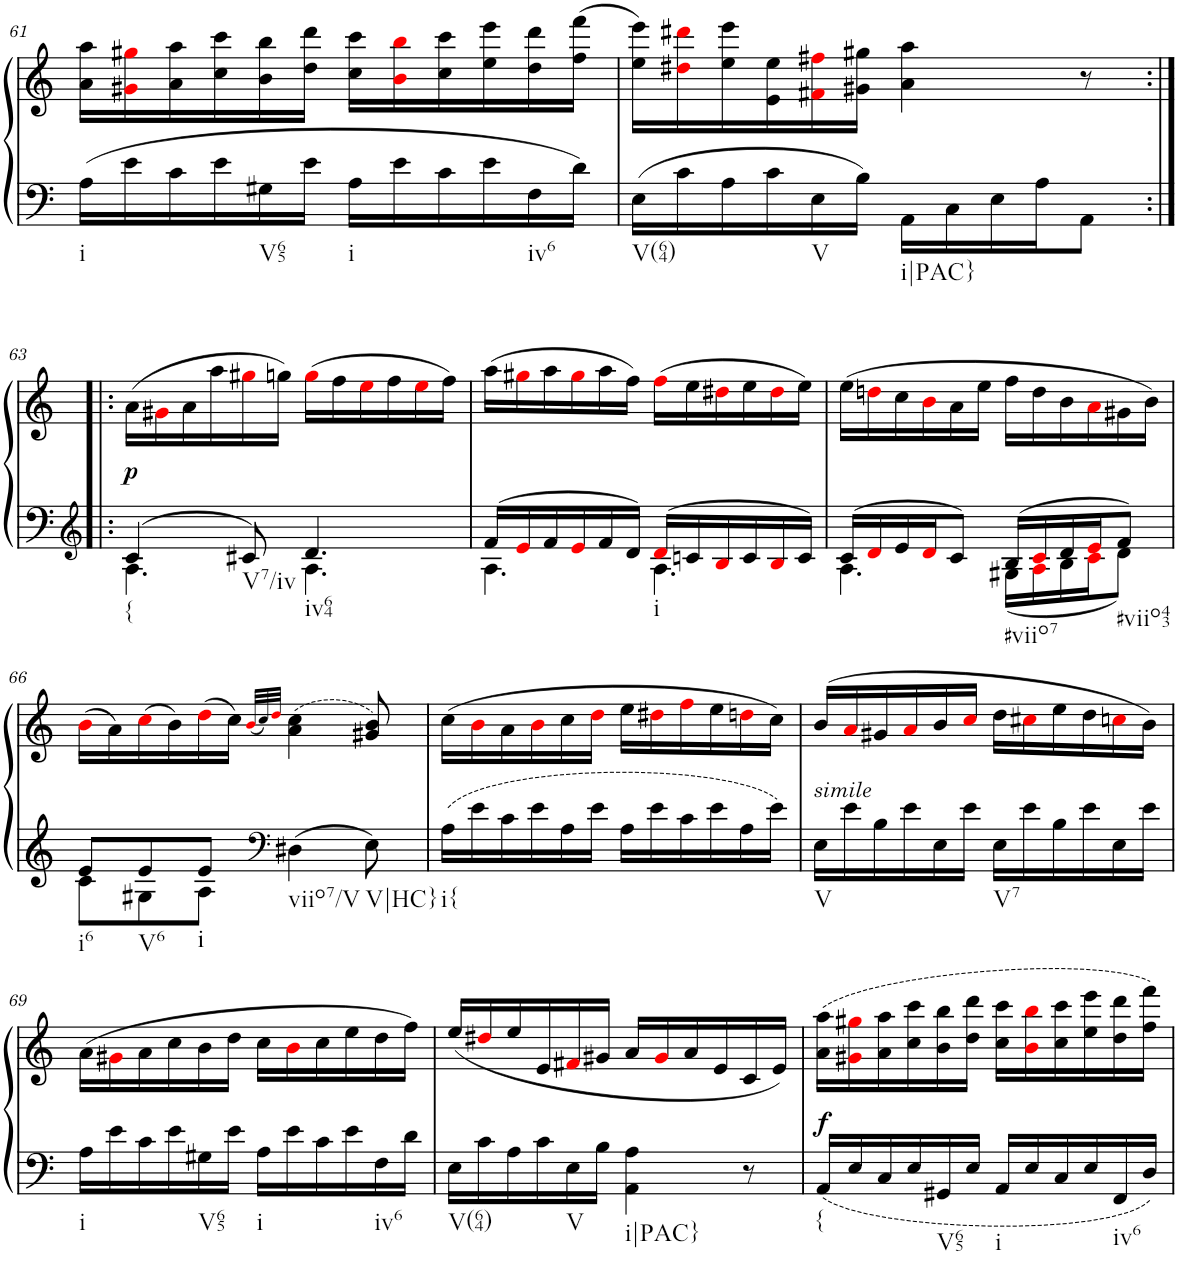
**kern	**kern	**dynam
*part1	*part1	*part1
*staff2	*staff1	*staff1/2
*I"Piano	*	*
*I'Pno.	*	*
!!LO:PB:g=z
*clefF4	*clefG2	*
*k[]	*k[]	*
*M6/8	*M6/8	*
=61	=61	=61
!LO:TX:b:t=i	!	!
16A\LL	16a\ 16aa\LL	.
16e\	16g#Xi\ 16gg#Xi\	.
16c\	16a\ 16aa\	.
16e\	16cc\ 16ccc\	.
!LO:TX:b:t=V65	!	!
16G#X\	16b\ 16bb\	.
16e\JJ	16dd\ 16ddd\JJ	.
!LO:TX:b:t=i	!	!
16A\LL	16cc\ 16ccc\LL	.
16e\	16bi\ 16bbi\	.
16c\	16cc\ 16ccc\	.
16e\	16ee\ 16eee\	.
!LO:TX:b:t=iv6	!	!
16F\	16dd\ 16ddd\	.
16d\JJ	(16ff\ 16fff\JJ	.
=62	=62	=62
!LO:TX:b:t=V(64)	!	!
16E\LL	16ee\ 16eee\LL)	.
16c\	16dd#Xi\ 16ddd#Xi\	.
16A\	16ee\ 16eee\	.
16c\	16e\ 16ee\	.
!LO:TX:b:t=V	!	!
16E\	16f#Xi\ 16ff#Xi\	.
16B\JJ	16g#X\ 16gg#X\JJ	.
!LO:TX:b:t=i|PAC}	!	!
16AA\LL	4a\ 4aa\	.
16C\	.	.
16E\	.	.
16A\J	.	.
8AA\J	8r	.
!!LO:LB:g=z
=63:|!|:	=63:|!|:	=63:|!|:
*clefG2	*	*
*^	*	*
!LO:TX:b:t={	!	!	!
!	!	!	!LO:DY:b
4c/	4.A\	(16a\LL	p
.	.	16g#Xi\	.
.	.	16a\	.
.	.	16aa\	.
!LO:TX:b:t=V7/iv	!	!	!
8c#X/	.	16gg#Xi\	.
.	.	16ggn\JJ)	.
!LO:TX:b:t=iv64	!	!	!
4.d/	4.A\	(16ggi\LL	.
.	.	16ff\	.
.	.	16eei\	.
.	.	16ff\	.
.	.	16eei\	.
.	.	16ff\JJ)	.
=64	=64	=64	=64
16f/LL	4.A\	(16aa\LL	.
16ei/	.	16gg#Xi\	.
16f/	.	16aa\	.
16ei/	.	16gg#i\	.
16f/	.	16aa\	.
16d/JJ	.	16ff\JJ)	.
!LO:TX:b:t=i	!	!	!
16di/LL	4.A\	(16ffi\LL	.
16cn/	.	16ee\	.
16Bi/	.	16dd#Xi\	.
16c/	.	16ee\	.
16Bi/	.	16dd#i\	.
16c/JJ	.	16ee\JJ)	.
=65	=65	=65	=65
16c/LL	4.A\	(16ee\LL	.
16di/	.	16ddni\	.
16e/	.	16cc\	.
16di/J	.	16bi\	.
8c/J	.	16a\	.
.	.	16ee\JJ	.
!LO:TX:b:t=#viio7	!	!	!
16B/LL	16G#X\LL	16ff\LL	.
16ci/	16Ai\	16dd\	.
16d/	16B\	16b\	.
16ei/J	16ci\J	16ai\	.
!LO:TX:b:t=#viio43	!	!	!
8f/J	8d\J	16g#X\	.
.	.	16b\JJ)	.
!!LO:LB:g=z
=66	=66	=66	=66
!LO:TX:b:t=i6	!	!	!
8e/L	8c\L	(16bi\LL	.
.	.	16a\)	.
!LO:TX:b:t=V6	!	!	!
8e/	8G#X\	(16cci\	.
.	.	16b\)	.
!LO:TX:b:t=i	!	!	!
8e/J	8A\J	(16ddi\	.
.	.	16cc\JJ)	.
*clefF4	*	*	*
.	.	(32qbi/LLL	.
.	.	32qcc/)	.
.	.	32qddi/JJJ	.
!LO:TX:b:t=viio7/V	!	!	!
4D#X\	4.ryy	(4a\ 4cc\	.
!LO:TX:b:t=V|HC}	!	!	!
8E\	.	8g#X/ 8b/)	.
*v	*v	*	*
=67	=67	=67
!LO:TX:b:t=i{	!	!
16A\LL	(16cc\LL	.
16e\	16bi\	.
16c\	16a\	.
16e\	16bi\	.
16A\	16cc\	.
16e\JJ	16ddi\JJ	.
16A\LL	16ee\LL	.
16e\	16dd#Xi\	.
16c\	16ffi\	.
16e\	16ee\	.
16A\	16ddni\	.
16e\JJ	16cc\JJ)	.
=68	=68	=68
!LO:TX:a:i:t=simile	!	!
!LO:TX:b:t=V	!	!
16E\LL	(16b/LL	.
16e\	16ai/	.
16B\	16g#X/	.
16e\	16ai/	.
16E\	16b/	.
16e\JJ	16cci/JJ	.
!LO:TX:b:t=V7	!	!
16E\LL	16dd\LL	.
16e\	16cc#Xi\	.
16B\	16ee\	.
16e\	16dd\	.
16E\	16ccni\	.
16e\JJ	16b\JJ)	.
!!LO:LB:g=z
=69	=69	=69
!LO:TX:b:t=i	!	!
16A\LL	(16a\LL	.
16e\	16g#Xi\	.
16c\	16a\	.
16e\	16cc\	.
!LO:TX:b:t=V65	!	!
16G#X\	16b\	.
16e\JJ	16dd\JJ	.
!LO:TX:b:t=i	!	!
16A\LL	16cc\LL	.
16e\	16bi\	.
16c\	16cc\	.
16e\	16ee\	.
!LO:TX:b:t=iv6	!	!
16F\	16dd\	.
16d\JJ	16ff\JJ)	.
=70	=70	=70
!LO:TX:b:t=V(64)	!	!
16E\LL	(<16ee/LL	.
16c\	16dd#Xi/	.
16A\	16ee/	.
16c\	16e/	.
!LO:TX:b:t=V	!	!
16E\	16f#Xi/	.
16B\JJ	16g#X/JJ	.
!LO:TX:b:t=i|PAC}	!	!
4AA\ 4A\	16a/LL	.
.	16g#i/	.
.	16a/	.
.	16e/	.
8r	16c/	.
.	16e/JJ)	.
=71	=71	=71
!LO:TX:b:t={	!	!
!	!	!LO:DY:a=2
16AA/LL	(16a\ 16aa\LL	f
16E/	16g#Xi\ 16gg#Xi\	.
16C/	16a\ 16aa\	.
16E/	16cc\ 16ccc\	.
!LO:TX:b:t=V65	!	!
16GG#X/	16b\ 16bb\	.
16E/JJ	16dd\ 16ddd\JJ	.
!LO:TX:b:t=i	!	!
16AA/LL	16cc\ 16ccc\LL	.
16E/	16bi\ 16bbi\	.
16C/	16cc\ 16ccc\	.
16E/	16ee\ 16eee\	.
!LO:TX:b:t=iv6	!	!
16FF/	16dd\ 16ddd\	.
16D/JJ	16ff\ 16fff\JJ)	.
=	=	=
*-	*-	*-
